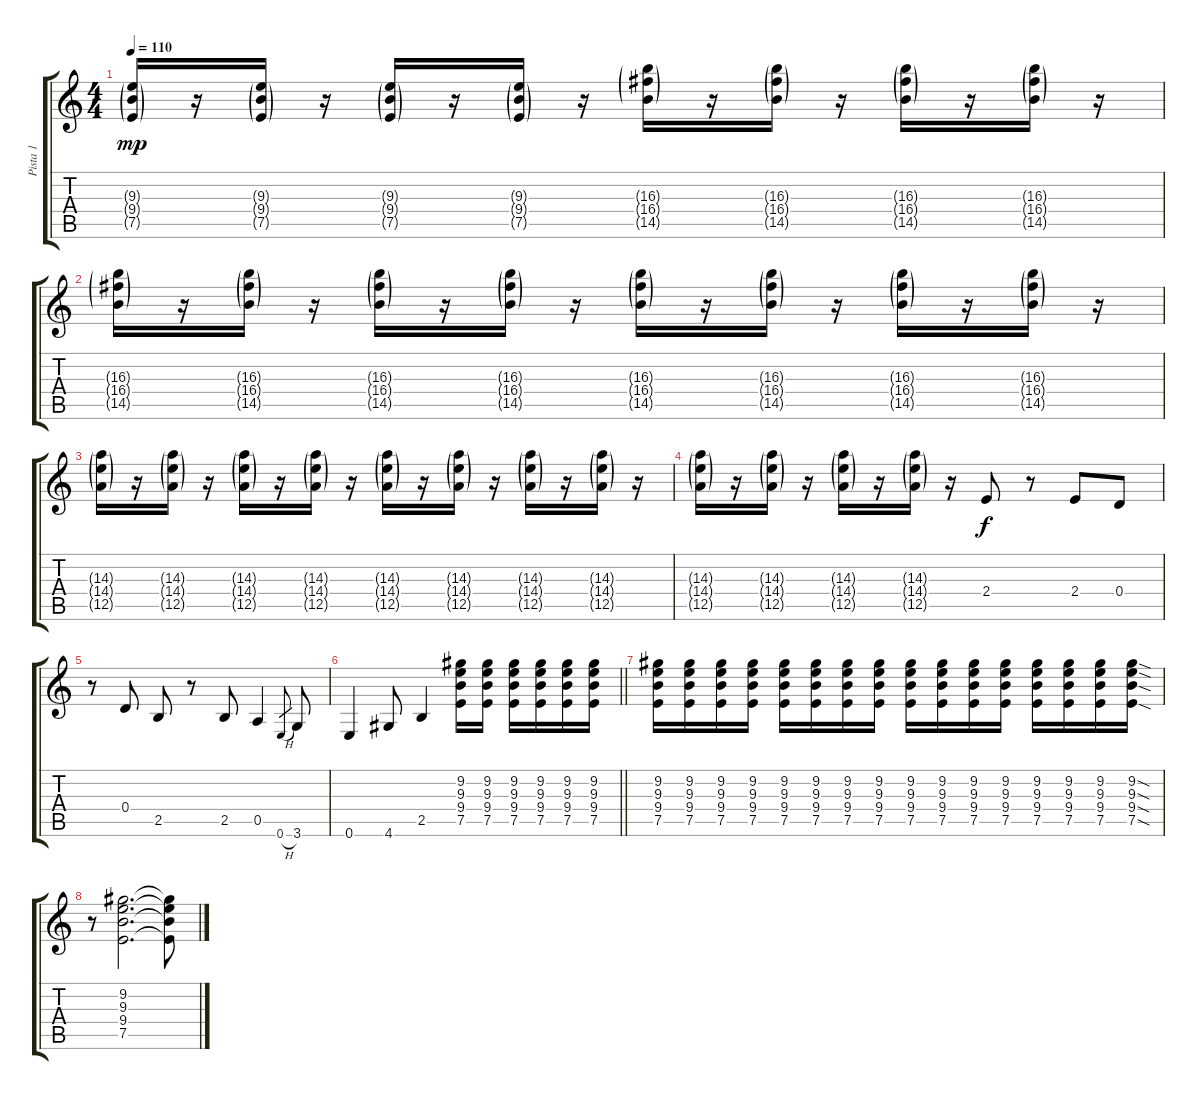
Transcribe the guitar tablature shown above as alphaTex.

\track ("Pista 1" "Pista 1") {instrument overdrivenguitar}
\staff {score tabs}
\tuning (E4 B3 G3 D3 A2 E2) {hide}
\ts (4 4)
\tempo 110
\clef g2
\ks c
(9.3{g} 9.4{g} 7.5{g}).16{dy mp} r.16 (9.3{g} 9.4{g} 7.5{g}).16 r.16 (9.3{g} 9.4{g} 7.5{g}).16 r.16 (9.3{g} 9.4{g} 7.5{g}).16 r.16 (16.3{g} 16.4{g} 14.5{g}).16 r.16 (16.3{g} 16.4{g} 14.5{g}).16 r.16 (16.3{g} 16.4{g} 14.5{g}).16 r.16 (16.3{g} 16.4{g} 14.5{g}).16 r.16 |
(16.3{g} 16.4{g} 14.5{g}).16 r.16 (16.3{g} 16.4{g} 14.5{g}).16 r.16 (16.3{g} 16.4{g} 14.5{g}).16 r.16 (16.3{g} 16.4{g} 14.5{g}).16 r.16 (16.3{g} 16.4{g} 14.5{g}).16 r.16 (16.3{g} 16.4{g} 14.5{g}).16 r.16 (16.3{g} 16.4{g} 14.5{g}).16 r.16 (16.3{g} 16.4{g} 14.5{g}).16 r.16 |
(14.3{g} 14.4{g} 12.5{g}).16 r.16 (14.3{g} 14.4{g} 12.5{g}).16 r.16 (14.3{g} 14.4{g} 12.5{g}).16 r.16 (14.3{g} 14.4{g} 12.5{g}).16 r.16 (14.3{g} 14.4{g} 12.5{g}).16 r.16 (14.3{g} 14.4{g} 12.5{g}).16 r.16 (14.3{g} 14.4{g} 12.5{g}).16 r.16 (14.3{g} 14.4{g} 12.5{g}).16 r.16 |
(14.3{g} 14.4{g} 12.5{g}).16 r.16 (14.3{g} 14.4{g} 12.5{g}).16 r.16 (14.3{g} 14.4{g} 12.5{g}).16 r.16 (14.3{g} 14.4{g} 12.5{g}).16 r.16 2.4.8{dy f volume 13} r.8 2.4.8 0.4.8 |
r.8 0.4.8 2.5.8 r.8 2.5.8 0.5.4 0.6{h}.8{gr} 3.6.8 |
\barLineRight lightlight
0.6.4 4.6.8 2.5.4 (9.2 9.3 9.4 7.5).16 (9.2 9.3 9.4 7.5).16 (9.2 9.3 9.4 7.5).16 (9.2 9.3 9.4 7.5).16 (9.2 9.3 9.4 7.5).16 (9.2 9.3 9.4 7.5).16 |
(9.2 9.3 9.4 7.5).16 (9.2 9.3 9.4 7.5).16 (9.2 9.3 9.4 7.5).16 (9.2 9.3 9.4 7.5).16 (9.2 9.3 9.4 7.5).16 (9.2 9.3 9.4 7.5).16 (9.2 9.3 9.4 7.5).16 (9.2 9.3 9.4 7.5).16 (9.2 9.3 9.4 7.5).16 (9.2 9.3 9.4 7.5).16 (9.2 9.3 9.4 7.5).16 (9.2 9.3 9.4 7.5).16 (9.2 9.3 9.4 7.5).16 (9.2 9.3 9.4 7.5).16 (9.2 9.3 9.4 7.5).16 (9.2{sod} 9.3{sod} 9.4{sod} 7.5{sod}).16 |
r.8 (9.2 9.3 9.4 7.5).2{d} (9.2{t} 9.3{t} 9.4{t} 7.5{t}).8
